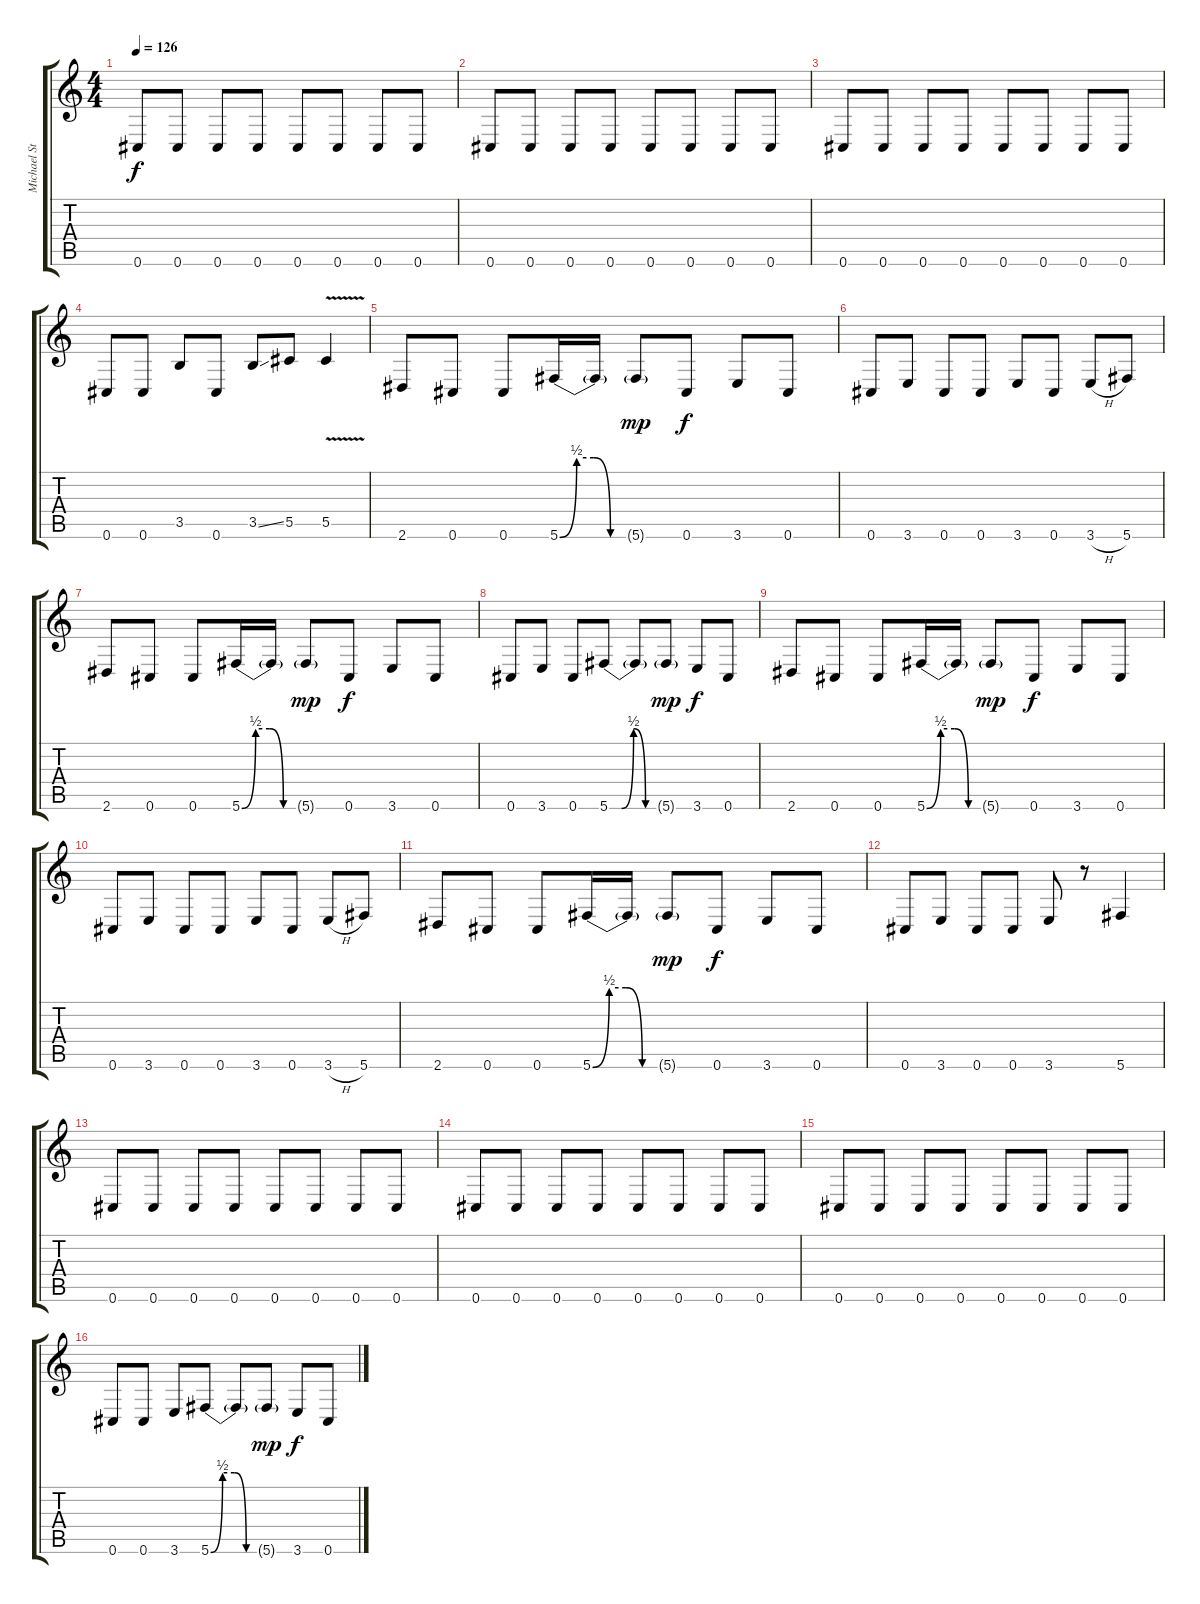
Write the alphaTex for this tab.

\track ("Michael Starr - Bass" "Michael St") {instrument electricbasspick}
\staff {score tabs}
\tuning (Eb4 Bb3 Gb3 Db3 Ab2 Db2) {hide}
\ts (4 4)
\tempo 126
\clef g2
\ks c
0.6.8{dy f} 0.6.8 0.6.8 0.6.8 0.6.8 0.6.8 0.6.8 0.6.8 |
0.6.8 0.6.8 0.6.8 0.6.8 0.6.8 0.6.8 0.6.8 0.6.8 |
0.6.8 0.6.8 0.6.8 0.6.8 0.6.8 0.6.8 0.6.8 0.6.8 |
0.6.8 0.6.8 3.5.8 0.6.8 3.5{ss}.8 5.5.8 5.5{v}.4 |
2.6.8 0.6.8 0.6.8 5.6{be (custom 0 0 15 2 30 2 45 0 60 0)}.16 5.6{t}.16 5.6{g}.8{dy mp} 0.6.8{dy f} 3.6.8 0.6.8 |
0.6.8 3.6.8 0.6.8 0.6.8 3.6.8 0.6.8 3.6{h}.8 5.6.8 |
2.6.8 0.6.8 0.6.8 5.6{be (custom 0 0 15 2 30 2 45 0 60 0)}.16 5.6{t}.16 5.6{g}.8{dy mp} 0.6.8{dy f} 3.6.8 0.6.8 |
0.6.8 3.6.8 0.6.8 5.6{be (custom 0 0 15 0 30 2 45 0 60 0)}.8 5.6{t}.8 5.6{g}.8{dy mp} 3.6.8{dy f} 0.6.8 |
2.6.8 0.6.8 0.6.8 5.6{be (custom 0 0 15 2 30 2 45 0 60 0)}.16 5.6{t}.16 5.6{g}.8{dy mp} 0.6.8{dy f} 3.6.8 0.6.8 |
0.6.8 3.6.8 0.6.8 0.6.8 3.6.8 0.6.8 3.6{h}.8 5.6.8 |
2.6.8 0.6.8 0.6.8 5.6{be (custom 0 0 15 2 30 2 45 0 60 0)}.16 5.6{t}.16 5.6{g}.8{dy mp} 0.6.8{dy f} 3.6.8 0.6.8 |
0.6.8 3.6.8 0.6.8 0.6.8 3.6.8 r.8 5.6.4 |
0.6.8 0.6.8 0.6.8 0.6.8 0.6.8 0.6.8 0.6.8 0.6.8 |
0.6.8 0.6.8 0.6.8 0.6.8 0.6.8 0.6.8 0.6.8 0.6.8 |
0.6.8 0.6.8 0.6.8 0.6.8 0.6.8 0.6.8 0.6.8 0.6.8 |
0.6.8 0.6.8 3.6.8 5.6{be (custom 0 0 15 2 30 2 45 0 60 0)}.8 5.6{t}.8 5.6{g}.8{dy mp} 3.6.8{dy f} 0.6.8
